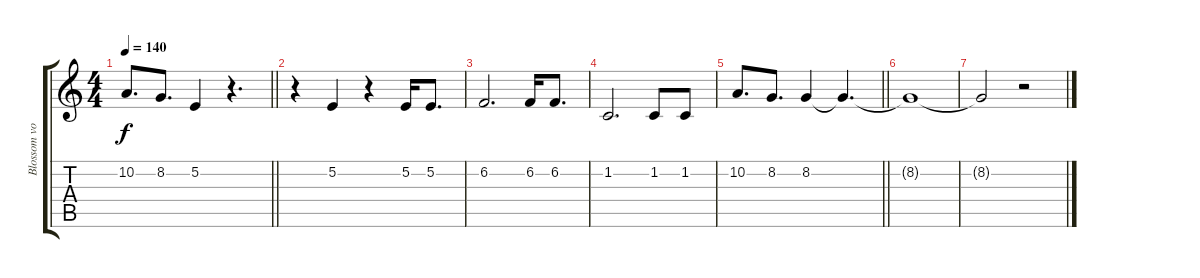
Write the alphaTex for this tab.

\track ("Blossom vocal" "Blossom vo") {instrument oboe}
\staff {score tabs}
\tuning (E4 B3 G3 D3 A2 E2) {hide}
\ts (4 4)
\tempo 140
\clef g2
\barLineRight lightlight
\ks c
10.2.8{d dy f} 8.2.8{d} 5.2.4 r.4{d} |
r.4 5.2.4 r.4 5.2.16 5.2.8{d} |
6.2.2{d} 6.2.16 6.2.8{d} |
1.2.2{d} 1.2.8 1.2.8 |
\barLineRight lightlight
10.2.8{d} 8.2.8{d} 8.2.4 8.2{t}.4{d} |
8.2{t}.1 |
8.2{t}.2 r.2
